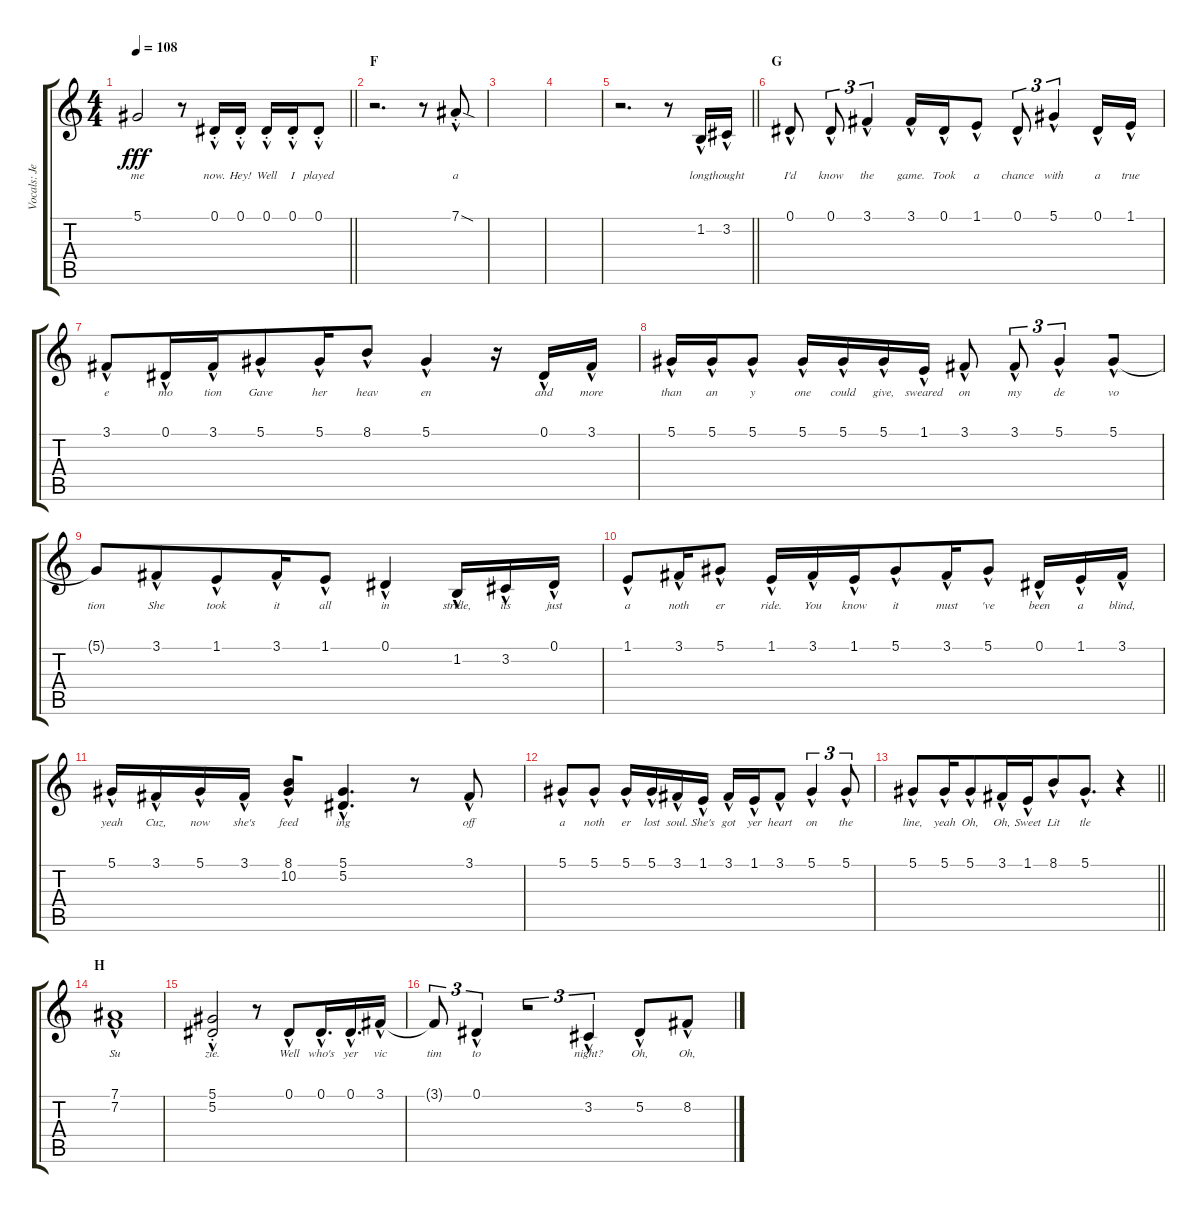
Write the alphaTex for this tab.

\track ("Vocals: Jeff" "Vocals: Je") {instrument lead2sawtooth}
\staff {score tabs}
\tuning (Eb4 Bb3 Gb3 Db3 Ab2 Eb2) {hide}
\ts (4 4)
\tempo 108
\clef g2
\barLineRight lightlight
\ks c
5.1{t}.2{lyrics (0 "me") lyrics (1 "") lyrics (2 "") lyrics (3 "") lyrics (4 "") dy fff} r.8 0.1{hac st}.16{lyrics (0 "now.") lyrics (1 "") lyrics (2 "") lyrics (3 "") lyrics (4 "")} 0.1{hac st}.16{lyrics (0 "Hey!") lyrics (1 "") lyrics (2 "") lyrics (3 "") lyrics (4 "")} 0.1{hac st}.16{lyrics (0 "Well") lyrics (1 "") lyrics (2 "") lyrics (3 "") lyrics (4 "")} 0.1{hac st}.16{lyrics (0 "I") lyrics (1 "") lyrics (2 "") lyrics (3 "") lyrics (4 "")} 0.1{hac st}.8{lyrics (0 "played") lyrics (1 "") lyrics (2 "") lyrics (3 "") lyrics (4 "")} |
\section ("" "F")
r.2{d} r.8 7.1{sod hac st}.8{lyrics (0 "a") lyrics (1 "") lyrics (2 "") lyrics (3 "") lyrics (4 "")} |
|
|
\barLineRight lightlight
r.2{d} r.8 1.2{hac}.16{lyrics (0 "long,") lyrics (1 "") lyrics (2 "") lyrics (3 "") lyrics (4 "")} 3.2{hac}.16{lyrics (0 "thought") lyrics (1 "") lyrics (2 "") lyrics (3 "") lyrics (4 "")} |
\section ("" "G")
0.1{hac}.8{lyrics (0 "I'd") lyrics (1 "") lyrics (2 "") lyrics (3 "") lyrics (4 "")} 0.1{hac}.8{tu (3 2) lyrics (0 "know") lyrics (1 "") lyrics (2 "") lyrics (3 "") lyrics (4 "")} 3.1{hac}.4{tu (3 2) lyrics (0 "the") lyrics (1 "") lyrics (2 "") lyrics (3 "") lyrics (4 "")} 3.1{hac}.16{lyrics (0 "game.") lyrics (1 "") lyrics (2 "") lyrics (3 "") lyrics (4 "")} 0.1{hac}.16{lyrics (0 "Took") lyrics (1 "") lyrics (2 "") lyrics (3 "") lyrics (4 "") beam merge} 1.1{hac}.8{lyrics (0 "a") lyrics (1 "") lyrics (2 "") lyrics (3 "") lyrics (4 "")} 0.1{hac}.8{tu (3 2) lyrics (0 "chance") lyrics (1 "") lyrics (2 "") lyrics (3 "") lyrics (4 "")} 5.1{hac}.4{tu (3 2) lyrics (0 "with") lyrics (1 "") lyrics (2 "") lyrics (3 "") lyrics (4 "") beam merge} 0.1{hac}.16{lyrics (0 "a") lyrics (1 "") lyrics (2 "") lyrics (3 "") lyrics (4 "")} 1.1{hac}.16{lyrics (0 "true") lyrics (1 "") lyrics (2 "") lyrics (3 "") lyrics (4 "")} |
3.1{hac}.8{lyrics (0 "e") lyrics (1 "") lyrics (2 "") lyrics (3 "") lyrics (4 "")} 0.1{hac}.16{lyrics (0 "mo") lyrics (1 "") lyrics (2 "") lyrics (3 "") lyrics (4 "")} 3.1{hac}.16{lyrics (0 "tion") lyrics (1 "") lyrics (2 "") lyrics (3 "") lyrics (4 "") beam merge} 5.1{hac}.8{lyrics (0 "Gave") lyrics (1 "") lyrics (2 "") lyrics (3 "") lyrics (4 "")} 5.1{hac}.16{lyrics (0 "her") lyrics (1 "") lyrics (2 "") lyrics (3 "") lyrics (4 "")} 8.1{hac}.8{lyrics (0 "heav") lyrics (1 "") lyrics (2 "") lyrics (3 "") lyrics (4 "")} 5.1{hac}.4{lyrics (0 "en") lyrics (1 "") lyrics (2 "") lyrics (3 "") lyrics (4 "")} r.16 0.1{hac}.16{lyrics (0 "and") lyrics (1 "") lyrics (2 "") lyrics (3 "") lyrics (4 "")} 3.1{hac}.16{lyrics (0 "more") lyrics (1 "") lyrics (2 "") lyrics (3 "") lyrics (4 "")} |
5.1{hac}.16{lyrics (0 "than") lyrics (1 "") lyrics (2 "") lyrics (3 "") lyrics (4 "")} 5.1{hac}.16{lyrics (0 "an") lyrics (1 "") lyrics (2 "") lyrics (3 "") lyrics (4 "")} 5.1{hac}.8{lyrics (0 "y") lyrics (1 "") lyrics (2 "") lyrics (3 "") lyrics (4 "")} 5.1{hac}.16{lyrics (0 "one") lyrics (1 "") lyrics (2 "") lyrics (3 "") lyrics (4 "")} 5.1{hac}.16{lyrics (0 "could") lyrics (1 "") lyrics (2 "") lyrics (3 "") lyrics (4 "")} 5.1{hac}.16{lyrics (0 "give,") lyrics (1 "") lyrics (2 "") lyrics (3 "") lyrics (4 "") beam merge} 1.1{hac}.16{lyrics (0 "sweared") lyrics (1 "") lyrics (2 "") lyrics (3 "") lyrics (4 "")} 3.1{hac}.8{lyrics (0 "on") lyrics (1 "") lyrics (2 "") lyrics (3 "") lyrics (4 "")} 3.1{hac}.8{tu (3 2) lyrics (0 "my") lyrics (1 "") lyrics (2 "") lyrics (3 "") lyrics (4 "")} 5.1{hac}.4{tu (3 2) lyrics (0 "de") lyrics (1 "") lyrics (2 "") lyrics (3 "") lyrics (4 "") beam merge} 5.1{hac}.8{lyrics (0 "vo") lyrics (1 "") lyrics (2 "") lyrics (3 "") lyrics (4 "")} |
5.1{t}.8{lyrics (0 "tion") lyrics (1 "") lyrics (2 "") lyrics (3 "") lyrics (4 "")} 3.1{hac}.8{lyrics (0 "She") lyrics (1 "") lyrics (2 "") lyrics (3 "") lyrics (4 "") beam merge} 1.1{hac}.8{lyrics (0 "took") lyrics (1 "") lyrics (2 "") lyrics (3 "") lyrics (4 "")} 3.1{hac}.16{lyrics (0 "it") lyrics (1 "") lyrics (2 "") lyrics (3 "") lyrics (4 "")} 1.1{hac}.8{lyrics (0 "all") lyrics (1 "") lyrics (2 "") lyrics (3 "") lyrics (4 "")} 0.1{hac}.4{lyrics (0 "in") lyrics (1 "") lyrics (2 "") lyrics (3 "") lyrics (4 "")} 1.2{hac}.16{lyrics (0 "stride,") lyrics (1 "") lyrics (2 "") lyrics (3 "") lyrics (4 "")} 3.2{hac}.16{lyrics (0 "its") lyrics (1 "") lyrics (2 "") lyrics (3 "") lyrics (4 "")} 0.1{hac}.16{lyrics (0 "just") lyrics (1 "") lyrics (2 "") lyrics (3 "") lyrics (4 "")} |
1.1{hac}.8{lyrics (0 "a") lyrics (1 "") lyrics (2 "") lyrics (3 "") lyrics (4 "")} 3.1{hac}.16{lyrics (0 "noth") lyrics (1 "") lyrics (2 "") lyrics (3 "") lyrics (4 "") beam merge} 5.1{hac}.8{lyrics (0 "er") lyrics (1 "") lyrics (2 "") lyrics (3 "") lyrics (4 "")} 1.1{hac}.16{lyrics (0 "ride.") lyrics (1 "") lyrics (2 "") lyrics (3 "") lyrics (4 "")} 3.1{hac}.16{lyrics (0 "You") lyrics (1 "") lyrics (2 "") lyrics (3 "") lyrics (4 "")} 1.1{hac}.16{lyrics (0 "know") lyrics (1 "") lyrics (2 "") lyrics (3 "") lyrics (4 "") beam merge} 5.1{hac}.8{lyrics (0 "it") lyrics (1 "") lyrics (2 "") lyrics (3 "") lyrics (4 "")} 3.1{hac}.16{lyrics (0 "must") lyrics (1 "") lyrics (2 "") lyrics (3 "") lyrics (4 "") beam merge} 5.1{hac}.8{lyrics (0 "'ve") lyrics (1 "") lyrics (2 "") lyrics (3 "") lyrics (4 "")} 0.1{hac}.16{lyrics (0 "been") lyrics (1 "") lyrics (2 "") lyrics (3 "") lyrics (4 "")} 1.1{hac}.16{lyrics (0 "a") lyrics (1 "") lyrics (2 "") lyrics (3 "") lyrics (4 "")} 3.1{hac}.16{lyrics (0 "blind,") lyrics (1 "") lyrics (2 "") lyrics (3 "") lyrics (4 "")} |
5.1{hac}.16{lyrics (0 "yeah") lyrics (1 "") lyrics (2 "") lyrics (3 "") lyrics (4 "")} 3.1{hac}.16{lyrics (0 "Cuz,") lyrics (1 "") lyrics (2 "") lyrics (3 "") lyrics (4 "") beam merge} 5.1{hac}.16{lyrics (0 "now") lyrics (1 "") lyrics (2 "") lyrics (3 "") lyrics (4 "")} 3.1{hac}.16{lyrics (0 "she's") lyrics (1 "") lyrics (2 "") lyrics (3 "") lyrics (4 "")} (8.1{hac} 10.2{hac}).8{lyrics (0 "feed") lyrics (1 "") lyrics (2 "") lyrics (3 "") lyrics (4 "") beam merge} (5.1{hac} 5.2{hac}).4{d lyrics (0 "ing") lyrics (1 "") lyrics (2 "") lyrics (3 "") lyrics (4 "")} r.8 3.1{hac}.8{lyrics (0 "off") lyrics (1 "") lyrics (2 "") lyrics (3 "") lyrics (4 "")} |
5.1{hac}.8{lyrics (0 "a") lyrics (1 "") lyrics (2 "") lyrics (3 "") lyrics (4 "")} 5.1{hac}.8{lyrics (0 "noth") lyrics (1 "") lyrics (2 "") lyrics (3 "") lyrics (4 "")} 5.1{hac}.16{lyrics (0 "er") lyrics (1 "") lyrics (2 "") lyrics (3 "") lyrics (4 "") beam merge} 5.1{hac}.16{lyrics (0 "lost") lyrics (1 "") lyrics (2 "") lyrics (3 "") lyrics (4 "")} 3.1{hac}.16{lyrics (0 "soul.") lyrics (1 "") lyrics (2 "") lyrics (3 "") lyrics (4 "") beam merge} 1.1{hac}.16{lyrics (0 "She's") lyrics (1 "") lyrics (2 "") lyrics (3 "") lyrics (4 "")} 3.1{hac}.16{lyrics (0 "got") lyrics (1 "") lyrics (2 "") lyrics (3 "") lyrics (4 "")} 1.1{hac}.16{lyrics (0 "yer") lyrics (1 "") lyrics (2 "") lyrics (3 "") lyrics (4 "") beam merge} 3.1{hac}.8{lyrics (0 "heart") lyrics (1 "") lyrics (2 "") lyrics (3 "") lyrics (4 "")} 5.1{hac}.4{tu (3 2) lyrics (0 "on") lyrics (1 "") lyrics (2 "") lyrics (3 "") lyrics (4 "")} 5.1{hac}.8{tu (3 2) lyrics (0 "the") lyrics (1 "") lyrics (2 "") lyrics (3 "") lyrics (4 "")} |
\barLineRight lightlight
5.1{hac}.8{lyrics (0 "line,") lyrics (1 "") lyrics (2 "") lyrics (3 "") lyrics (4 "")} 5.1{hac}.16{lyrics (0 "yeah") lyrics (1 "") lyrics (2 "") lyrics (3 "") lyrics (4 "")} 5.1{hac}.8{lyrics (0 "Oh,") lyrics (1 "") lyrics (2 "") lyrics (3 "") lyrics (4 "") beam merge} 3.1{hac}.16{lyrics (0 "Oh,") lyrics (1 "") lyrics (2 "") lyrics (3 "") lyrics (4 "")} 1.1{hac}.16{lyrics (0 "Sweet") lyrics (1 "") lyrics (2 "") lyrics (3 "") lyrics (4 "")} 8.1{hac}.8{lyrics (0 "Lit") lyrics (1 "") lyrics (2 "") lyrics (3 "") lyrics (4 "") beam merge} 5.1{hac}.8{d lyrics (0 "tle") lyrics (1 "") lyrics (2 "") lyrics (3 "") lyrics (4 "")} r.4 |
\section ("" "H")
(7.1{hac} 7.2{hac}).1{lyrics (0 "Su") lyrics (1 "") lyrics (2 "") lyrics (3 "") lyrics (4 "")} |
(5.1{hac st} 5.2{hac}).2{lyrics (0 "zie.") lyrics (1 "") lyrics (2 "") lyrics (3 "") lyrics (4 "")} r.8 0.1{hac}.8{lyrics (0 "Well") lyrics (1 "") lyrics (2 "") lyrics (3 "") lyrics (4 "") beam merge} 0.1{hac}.16{d lyrics (0 "who's") lyrics (1 "") lyrics (2 "") lyrics (3 "") lyrics (4 "")} 0.1{hac}.16{d lyrics (0 "yer") lyrics (1 "") lyrics (2 "") lyrics (3 "") lyrics (4 "")} 3.1{hac}.16{lyrics (0 "vic") lyrics (1 "") lyrics (2 "") lyrics (3 "") lyrics (4 "")} |
3.1{t}.8{tu (3 2) lyrics (0 "tim") lyrics (1 "") lyrics (2 "") lyrics (3 "") lyrics (4 "")} 0.1{hac}.4{tu (3 2) lyrics (0 "to") lyrics (1 "") lyrics (2 "") lyrics (3 "") lyrics (4 "")} r.2{tu (3 2)} 3.2{hac}.4{tu (3 2) lyrics (0 "night?") lyrics (1 "") lyrics (2 "") lyrics (3 "") lyrics (4 "") beam merge} 5.2{hac}.8{lyrics (0 "Oh,") lyrics (1 "") lyrics (2 "") lyrics (3 "") lyrics (4 "")} 8.2{hac}.8{lyrics (0 "Oh,") lyrics (1 "") lyrics (2 "") lyrics (3 "") lyrics (4 "")}
